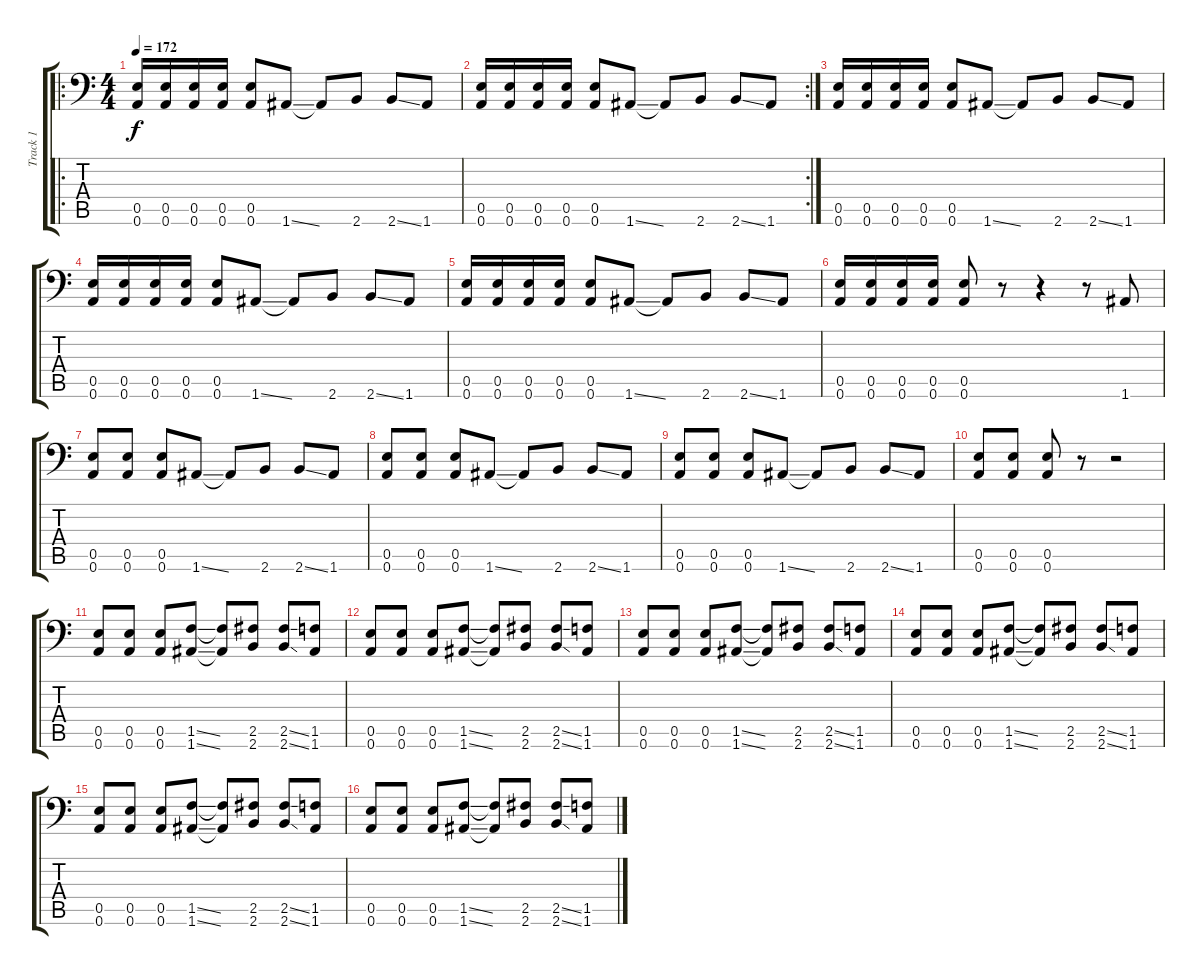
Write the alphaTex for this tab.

\track ("Track 1" "Track 1") {instrument overdrivenguitar}
\staff {score tabs}
\tuning (B3 Gb3 D3 A2 E2 A1) {hide}
\ro
\ts (4 4)
\tempo 172
\clef f4
\ks c
(0.5 0.6).16{dy f instrument overdrivenguitar} (0.5 0.6).16 (0.5 0.6).16 (0.5 0.6).16 (0.5 0.6).8 1.6{ss}.8 1.6{t}.8 2.6.8 2.6{ss}.8 1.6.8 |
\rc 2
(0.5 0.6).16 (0.5 0.6).16 (0.5 0.6).16 (0.5 0.6).16 (0.5 0.6).8 1.6{ss}.8 1.6{t}.8 2.6.8 2.6{ss}.8 1.6.8 |
(0.5 0.6).16 (0.5 0.6).16 (0.5 0.6).16 (0.5 0.6).16 (0.5 0.6).8 1.6{ss}.8 1.6{t}.8 2.6.8 2.6{ss}.8 1.6.8 |
(0.5 0.6).16 (0.5 0.6).16 (0.5 0.6).16 (0.5 0.6).16 (0.5 0.6).8 1.6{ss}.8 1.6{t}.8 2.6.8 2.6{ss}.8 1.6.8 |
(0.5 0.6).16 (0.5 0.6).16 (0.5 0.6).16 (0.5 0.6).16 (0.5 0.6).8 1.6{ss}.8 1.6{t}.8 2.6.8 2.6{ss}.8 1.6.8 |
(0.5 0.6).16 (0.5 0.6).16 (0.5 0.6).16 (0.5 0.6).16 (0.5 0.6).8 r.8 r.4 r.8 1.6.8 |
(0.5 0.6).8 (0.5 0.6).8 (0.5 0.6).8 1.6{ss}.8 1.6{t}.8 2.6.8 2.6{ss}.8 1.6.8 |
(0.5 0.6).8 (0.5 0.6).8 (0.5 0.6).8 1.6{ss}.8 1.6{t}.8 2.6.8 2.6{ss}.8 1.6.8 |
(0.5 0.6).8 (0.5 0.6).8 (0.5 0.6).8 1.6{ss}.8 1.6{t}.8 2.6.8 2.6{ss}.8 1.6.8 |
(0.5 0.6).8 (0.5 0.6).8 (0.5 0.6).8 r.8 r.2 |
(0.5 0.6).8 (0.5 0.6).8 (0.5 0.6).8 (1.5{ss} 1.6{ss}).8 (1.5{t} 1.6{t}).8 (2.5 2.6).8 (2.5{ss} 2.6{ss}).8 (1.5 1.6).8 |
(0.5 0.6).8 (0.5 0.6).8 (0.5 0.6).8 (1.5{ss} 1.6{ss}).8 (1.5{t} 1.6{t}).8 (2.5 2.6).8 (2.5{ss} 2.6{ss}).8 (1.5 1.6).8 |
(0.5 0.6).8 (0.5 0.6).8 (0.5 0.6).8 (1.5{ss} 1.6{ss}).8 (1.5{t} 1.6{t}).8 (2.5 2.6).8 (2.5{ss} 2.6{ss}).8 (1.5 1.6).8 |
(0.5 0.6).8 (0.5 0.6).8 (0.5 0.6).8 (1.5{ss} 1.6{ss}).8 (1.5{t} 1.6{t}).8 (2.5 2.6).8 (2.5{ss} 2.6{ss}).8 (1.5 1.6).8 |
(0.5 0.6).8 (0.5 0.6).8 (0.5 0.6).8 (1.5{ss} 1.6{ss}).8 (1.5{t} 1.6{t}).8 (2.5 2.6).8 (2.5{ss} 2.6{ss}).8 (1.5 1.6).8 |
(0.5 0.6).8 (0.5 0.6).8 (0.5 0.6).8 (1.5{ss} 1.6{ss}).8 (1.5{t} 1.6{t}).8 (2.5 2.6).8 (2.5{ss} 2.6{ss}).8 (1.5 1.6).8
